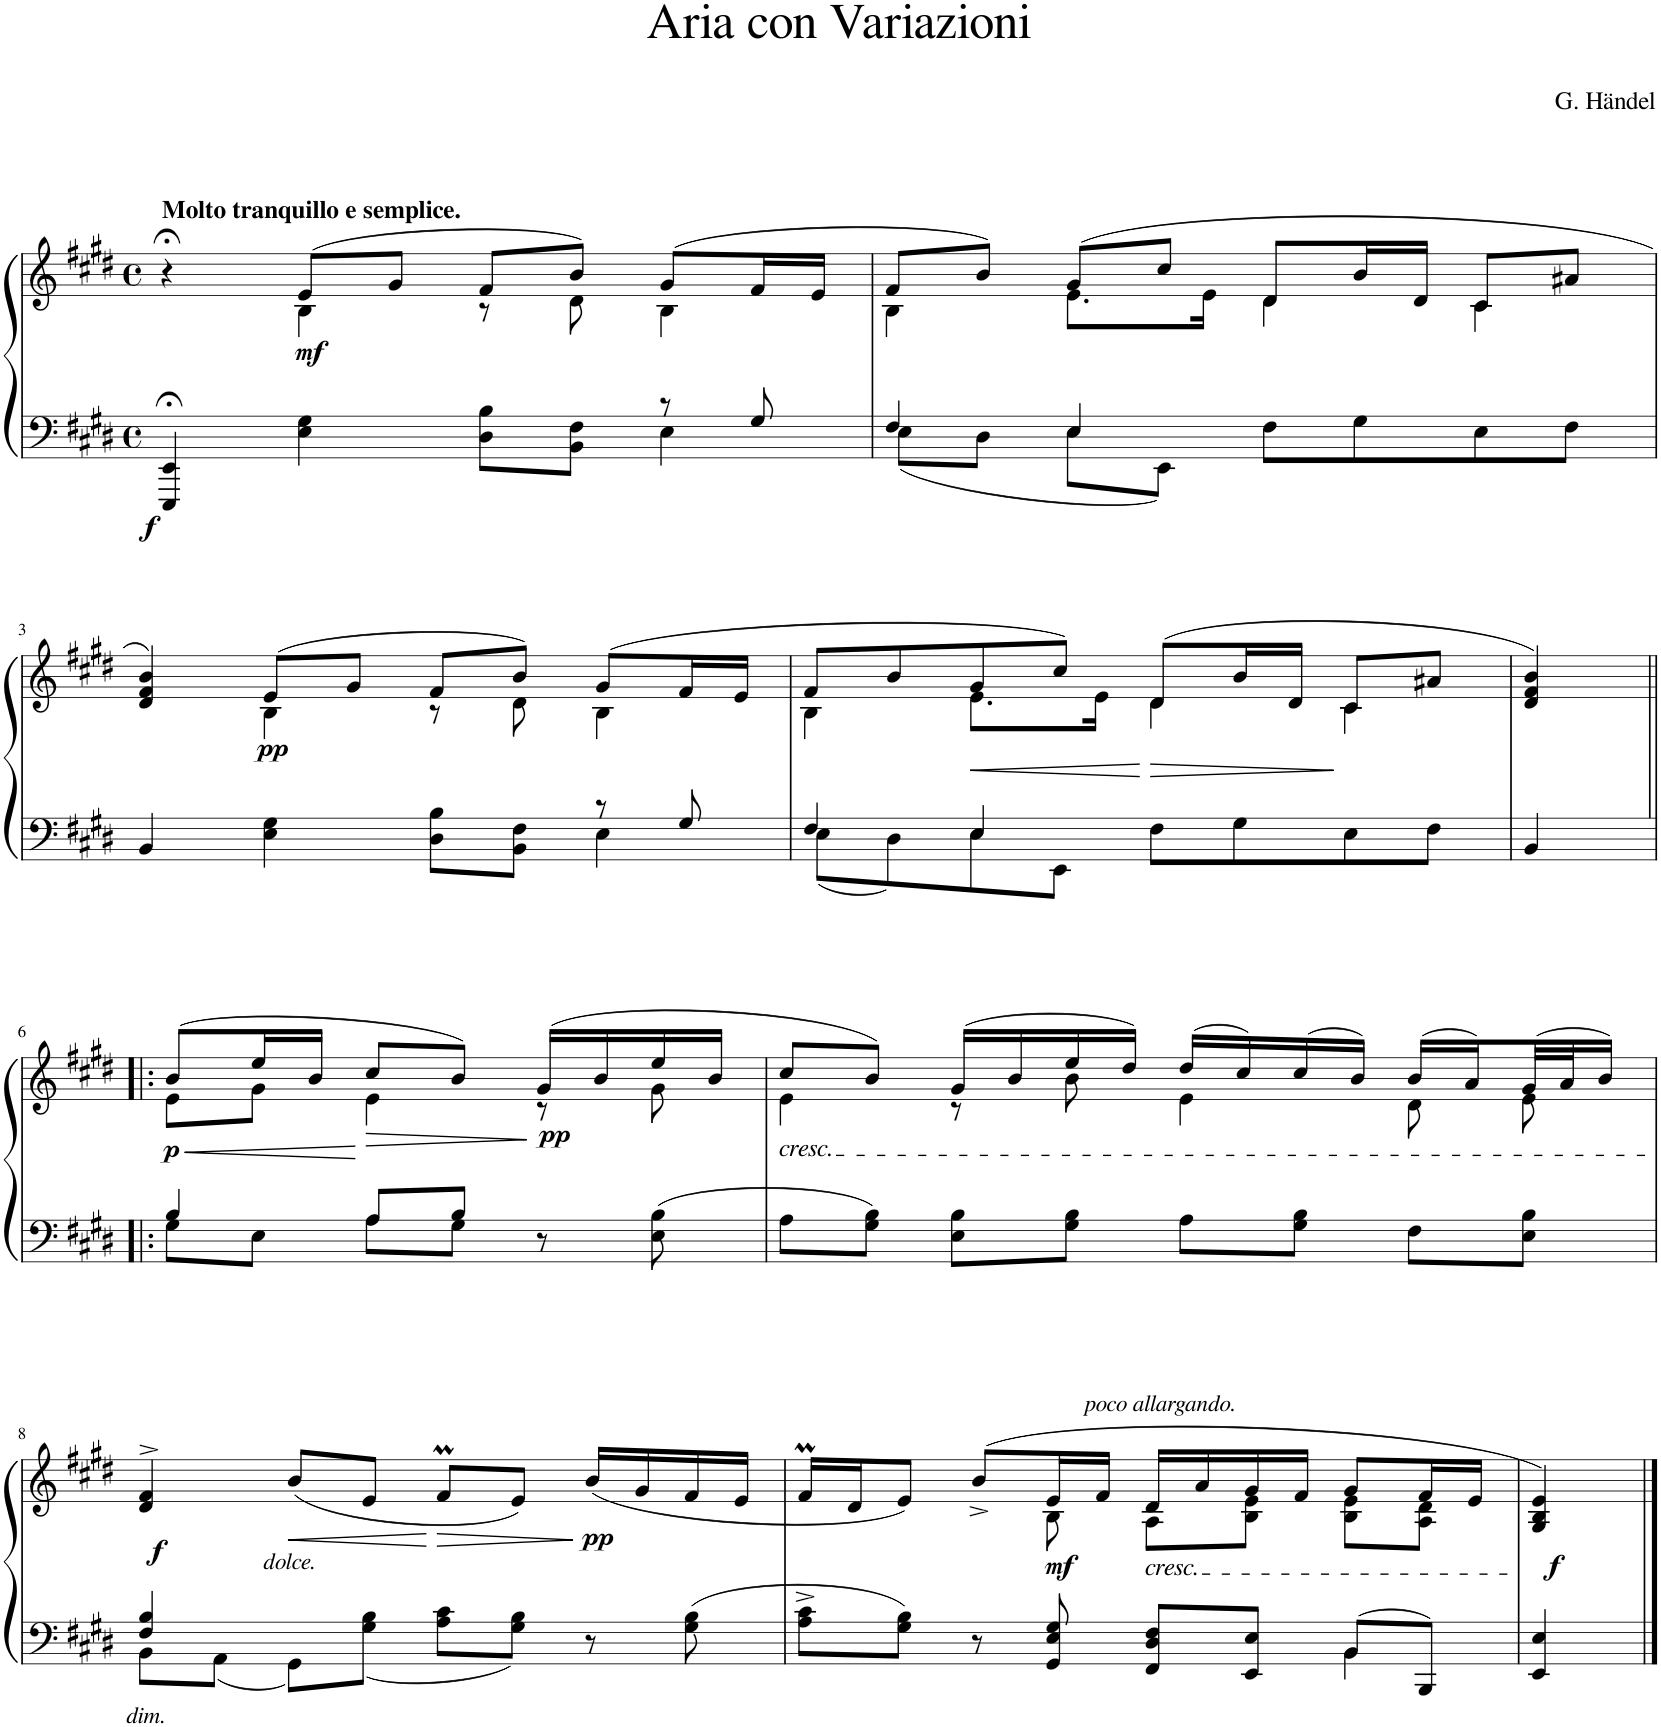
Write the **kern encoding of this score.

**kern	**kern	**dynam
*part1	*part1	*part1
*staff2	*staff1	*staff1/2
*I"Piano	*	*
*I'Pno.	*	*
*clefF4	*clefG2	*
*k[f#c#g#d#]	*k[f#c#g#d#]	*
*M4/4	*M4/4	*
*met(c)	*met(c)	*
=1	=1	=1
*^	*^	*
!	!	!LO:TX:a:B:t=Molto tranquillo e semplice.	!	!
!	!	!	!	!LO:DY:b=2
4EEE/;< 4EE/;<	2.ryy	4r;<	4ryy	f
!	!	!	!	!LO:DY:b
4E\ 4G#\	.	(8e/L	4B\	mf
.	.	8g#/J	.	.
8D#\ 8B\L	.	8f#/L	8r	.
8BB\ 8F#\J	.	8b/J)	8d#\	.
8r	4E\	(8g#/L	4B\	.
8G#/	.	16f#/L	.	.
.	.	16e/JJ	.	.
=2	=2	=2	=2	=2
4F#/	8E\L	8f#/L	4B\	.
.	8D#\J	8b/J)	.	.
4E/	8E\L	(8g#/L	8.e\L	.
.	8EE\J	8cc#/J	.	.
.	.	.	16e\Jk	.
8F#\L	2ryy	8d#/L	4d#\	.
8G#\	.	16b/L	.	.
.	.	16d#/JJ	.	.
8E\	.	8c#/L	4c#\	.
8F#\J	.	8a#X/J	.	.
!!LO:LB:g=z	!!
=3	=3	=3	=3	=3
4BB/	2.ryy	4d#/ 4f#/ 4b/)	4ryy	.
!	!	!	!	!LO:DY:b
4E\ 4G#\	.	(8e/L	4B\	pp
.	.	8g#/J	.	.
8D#\ 8B\L	.	8f#/L	8r	.
8BB\ 8F#\J	.	8b/J)	8d#\	.
8r	4E\	(8g#/L	4B\	.
8G#/	.	16f#/L	.	.
.	.	16e/JJ	.	.
=4	=4	=4	=4	=4
4F#/	8E\L	8f#/L	4B\	.
.	8D#\	8b/	.	.
!	!	!	!	!LO:HP:b
4E/	8E\	8g#/	8.e\L	<
.	8EE\J	8cc#/J)	.	.
.	.	.	16e\Jk	.
!	!	!	!	!LO:HP:n=1:b
8F#\L	2ryy	(8d#/L	4d#\	[ >
8G#\	.	16b/L	.	.
.	.	16d#/JJ	.	.
8E\	.	8c#/L	4c#\	]
8F#\J	.	8a#X/J	.	.
*v	*v	*	*	*
*	*v	*v	*
=5	=5	=5
4BB/	4d#/ 4f#/ 4b/)	.
!!LO:LB:g=z
=6!|:	=6!|:	=6!|:
*^	*	*
!	!	!	!LO:HP:b
*	*	*^	*
!	!	!	!	!LO:DY:n=1:b
4B/	8G#\L	(8b/L	8e\L	< p
!	!	!	!	!LO:HP:b
.	8E\J	16ee/L	8g#\J	<
.	.	16b/JJ	.	.
!	!	!	!	!LO:HP:n=1:b
8A/L	8A\L	8cc#/L	4e\	[ >
8B/J	8G#\J	8b/J)	.	.
!	!	!	!	!LO:DY:n=2:b
8r	4ryy	(16g#/LL	8r	[ pp
.	.	16b/	.	.
8E\ 8B\	.	16ee/	8g#\	.
.	.	16b/JJ	.	.
*v	*v	*	*	*
=7	=7	=7	=7
!	!LO:TX:b:i:t=cresc.	!	!
8A\L	8cc#/L	4e\	.
8G#\ 8B\J	8b/J)	.	.
8E\ 8B\L	(16g#/LL	8r	.
.	16b/	.	.
8G#\ 8B\J	16ee/	8b\	.
.	16dd#/JJ)	.	.
8A\L	(16dd#/LL	4e\	.
.	16cc#/)	.	.
8G#\ 8B\J	(16cc#/	.	.
.	16b/JJ)	.	.
8F#\L	(16b/LL	8d#\	.
.	16a/)	.	.
8E\ 8B\J	(32g#/L	8e\	.
.	32a/J	.	.
.	16b/JJ)	.	.
*	*v	*v	*
!!LO:LB:g=z
=8	=8	=8
*^	*	*
!LO:TX:b:i:t=dim.	!	!	!
!	!	!	!LO:DY:b
4F#/ 4B/	8BB\L	4d#/^> 4f#/^>	f
.	8AA\J	.	.
!	!	!LO:TX:b:i:t=dolce.	!
!	!	!	!LO:HP:b
2ryy	8GG#\L	(8b/L	<
.	8G#\ 8B\J	8e/J	.
.	8A\ 8c#\L	8f#M/L	]
.	8G#\ 8B\J	8e/J)	.
!	!	!	!LO:DY:n=1:b
8r	4ryy	(16b/LL	[ pp
.	.	16g#/	.
8G#\ 8B\	.	16f#/	.
.	.	16e/JJ	.
=9	=9	=9	=9
*	*	*^	*
8A\^> 8c#\^>L	2.ryy	16f#M/LL	4.ryy	.
.	.	16d#/J	.	.
8G#\ 8B\J	.	8e/J)	.	.
8r	.	(8b^/L	.	.
!	!	!LO:TX:a:i:t=poco allargando.	!	!
!	!	!	!	!LO:DY:b
8GG#/ 8E/ 8G#/	.	16e/L	8B\	mf
.	.	16f#/JJ	.	.
!	!	!LO:TX:b:i:t=cresc.	!	!
8FF#/ 8D#/ 8F#/L	.	16d#/LL	8A\L	.
.	.	16a/	.	.
8EE/ 8E/J	.	16g#/	8B\ 8e\J	.
.	.	16f#/JJ	.	.
8BB/L	4BB\	8g#/L	8B\ 8e\L	.
8BBB/J	.	16f#/L	8A\ 8d#\J	.
.	.	16e/JJ	.	.
*v	*v	*	*	*
*	*v	*v	*
=10	=10	=10
!	!	!LO:DY:b
4EE/ 4E/	4G#/ 4B/ 4e/)	f
==	==	==
*-	*-	*-
